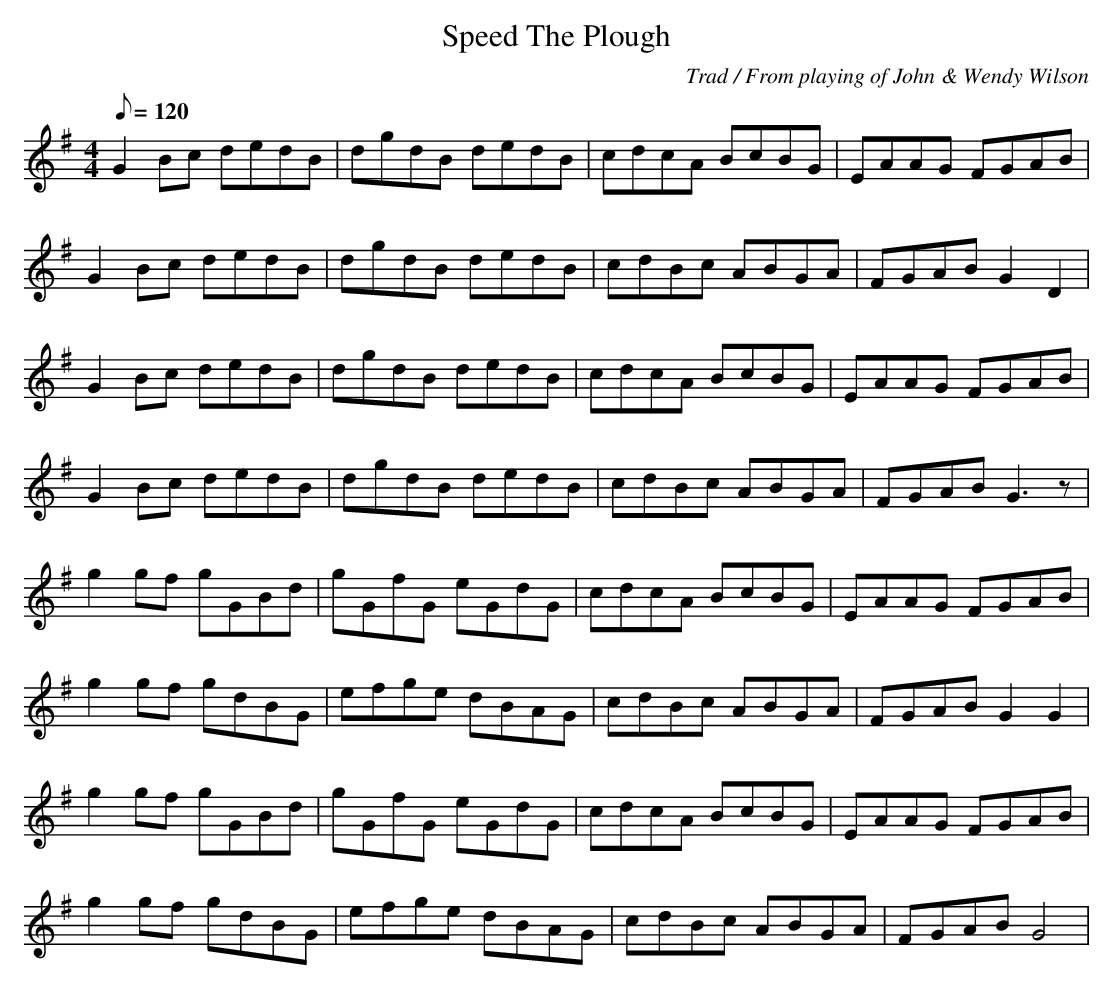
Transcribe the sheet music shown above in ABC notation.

X:1
T:Speed The Plough
C:Trad / From playing of John & Wendy Wilson
M:4/4
L:1/8
Q:120
K:G
G2 Bc dedB|dgdB dedB|cdcA BcBG|EAAG FGAB|
G2 Bc dedB|dgdB dedB|cdBc ABGA|FGAB G2D2|
G2 Bc dedB|dgdB dedB|cdcA BcBG|EAAG FGAB|
G2 Bc dedB|dgdB dedB|cdBc ABGA|FGAB G3z|
g2 gf gGBd|gGfG eGdG|cdcA BcBG|EAAG FGAB|
g2 gf gdBG|efge dBAG|cdBc ABGA|FGAB G2G2|
g2 gf gGBd|gGfG eGdG|cdcA BcBG|EAAG FGAB|
g2 gf gdBG|efge dBAG|cdBc ABGA|FGAB G4|
